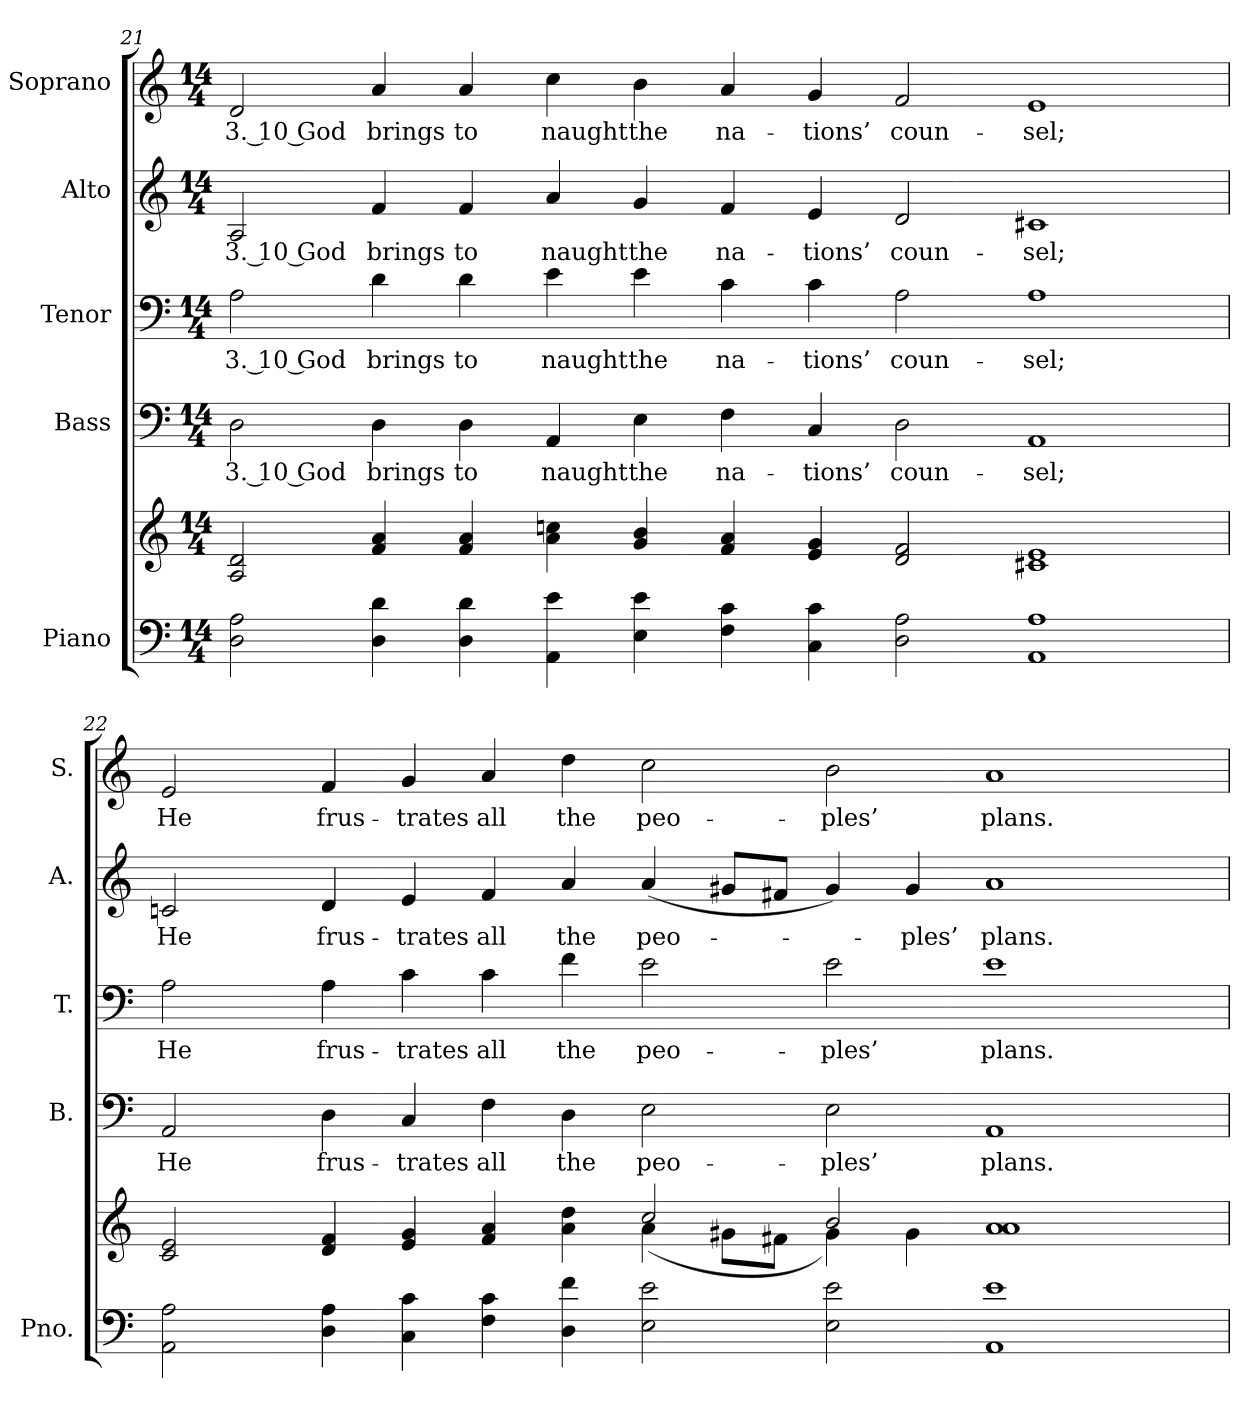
**kern	**kern	**kern	**text	**kern	**text	**kern	**text	**kern	**text
*part5	*part5	*part4	*part4	*part3	*part3	*part2	*part2	*part1	*part1
*staff6	*staff5	*staff4	*staff4	*staff3	*staff3	*staff2	*staff2	*staff1	*staff1
*I"Piano	*	*I"Bass	*	*I"Tenor	*	*I"Alto	*	*I"Soprano	*
*I'Pno.	*	*I'B.	*	*I'T.	*	*I'A.	*	*I'S.	*
!!LO:PB:g=z
*clefF4	*clefG2	*clefF4	*	*clefF4	*	*clefG2	*	*clefG2	*
*k[]	*k[]	*k[]	*	*k[]	*	*k[]	*	*k[]	*
*C:	*C:	*C:	*	*C:	*	*C:	*	*C:	*
*M14/4	*M14/4	*M14/4	*	*M14/4	*	*M14/4	*	*M14/4	*
=21	=21	=21	=21	=21	=21	=21	=21	=21	=21
!	!	!	!LO:LY:b:color=#000000	!	!	!	!	!	!
!	!	!	!	!	!LO:LY:b:color=#000000	!	!	!	!
!	!	!	!	!	!	!	!LO:LY:b:color=#000000	!	!
!	!	!	!	!	!	!	!	!	!LO:LY:b:color=#000000
2Di\ 2Ai	2Ai/ 2di	2Di\	3. 10 God	2Ai\	3. 10 God	2Ai/	3. 10 God	2di/	3. 10 God
!	!	!	!LO:LY:b:color=#000000	!	!	!	!	!	!
!	!	!	!	!	!LO:LY:b:color=#000000	!	!	!	!
!	!	!	!	!	!	!	!LO:LY:b:color=#000000	!	!
!	!	!	!	!	!	!	!	!	!LO:LY:b:color=#000000
4Di\ 4di	4fi/ 4ai	4Di\	brings	4di\	brings	4fi/	brings	4ai/	brings
!	!	!	!LO:LY:b:color=#000000	!	!	!	!	!	!
!	!	!	!	!	!LO:LY:b:color=#000000	!	!	!	!
!	!	!	!	!	!	!	!LO:LY:b:color=#000000	!	!
!	!	!	!	!	!	!	!	!	!LO:LY:b:color=#000000
4Di\ 4di	4fi/ 4ai	4Di\	to	4di\	to	4fi/	to	4ai/	to
!	!	!	!LO:LY:b:color=#000000	!	!	!	!	!	!
!	!	!	!	!	!LO:LY:b:color=#000000	!	!	!	!
!	!	!	!	!	!	!	!LO:LY:b:color=#000000	!	!
!	!	!	!	!	!	!	!	!	!LO:LY:b:color=#000000
4AAi\ 4ei	4ai\ 4ccni	4AAi/	naught	4ei\	naught	4ai/	naught	4cci\	naught
!	!	!	!LO:LY:b:color=#000000	!	!	!	!	!	!
!	!	!	!	!	!LO:LY:b:color=#000000	!	!	!	!
!	!	!	!	!	!	!	!LO:LY:b:color=#000000	!	!
!	!	!	!	!	!	!	!	!	!LO:LY:b:color=#000000
4Ei\ 4ei	4gi/ 4bi	4Ei\	the	4ei\	the	4gi/	the	4bi\	the
!	!	!	!LO:LY:b:color=#000000	!	!	!	!	!	!
!	!	!	!	!	!LO:LY:b:color=#000000	!	!	!	!
!	!	!	!	!	!	!	!LO:LY:b:color=#000000	!	!
!	!	!	!	!	!	!	!	!	!LO:LY:b:color=#000000
4Fi\ 4ci	4fi/ 4ai	4Fi\	na-	4ci\	na-	4fi/	na-	4ai/	na-
!	!	!	!LO:LY:b:color=#000000	!	!	!	!	!	!
!	!	!	!	!	!LO:LY:b:color=#000000	!	!	!	!
!	!	!	!	!	!	!	!LO:LY:b:color=#000000	!	!
!	!	!	!	!	!	!	!	!	!LO:LY:b:color=#000000
4Ci\ 4ci	4ei/ 4gi	4Ci/	-tions’	4ci\	-tions’	4ei/	-tions’	4gi/	-tions’
!	!	!	!LO:LY:b:color=#000000	!	!	!	!	!	!
!	!	!	!	!	!LO:LY:b:color=#000000	!	!	!	!
!	!	!	!	!	!	!	!LO:LY:b:color=#000000	!	!
!	!	!	!	!	!	!	!	!	!LO:LY:b:color=#000000
2Di\ 2Ai	2di/ 2fi	2Di\	coun-	2Ai\	coun-	2di/	coun-	2fi/	coun-
!	!	!	!LO:LY:b:color=#000000	!	!	!	!	!	!
!	!	!	!	!	!LO:LY:b:color=#000000	!	!	!	!
!	!	!	!	!	!	!	!LO:LY:b:color=#000000	!	!
!	!	!	!	!	!	!	!	!	!LO:LY:b:color=#000000
1AAi 1Ai	1c#Xi 1ei	1AAi	-sel;	1Ai	-sel;	1c#Xi	-sel;	1ei	-sel;
!!LO:PB:g=z
=22	=22	=22	=22	=22	=22	=22	=22	=22	=22
*	*^	*	*	*	*	*	*	*	*
!	!	!	!	!LO:LY:b:color=#000000	!	!	!	!	!	!
!	!	!	!	!	!	!LO:LY:b:color=#000000	!	!	!	!
!	!	!	!	!	!	!	!	!LO:LY:b:color=#000000	!	!
!	!	!	!	!	!	!	!	!	!	!LO:LY:b:color=#000000
2AAi\ 2Ai	2ci/ 2ei	4ryy	2AAi/	He	2Ai\	He	2cni/	He	2ei/	He
.	.	2.ryy	.	.	.	.	.	.	.	.
!	!	!	!	!LO:LY:b:color=#000000	!	!	!	!	!	!
!	!	!	!	!	!	!LO:LY:b:color=#000000	!	!	!	!
!	!	!	!	!	!	!	!	!LO:LY:b:color=#000000	!	!
!	!	!	!	!	!	!	!	!	!	!LO:LY:b:color=#000000
4Di\ 4Ai	4di/ 4fi	.	4Di\	frus-	4Ai\	frus-	4di/	frus-	4fi/	frus-
!	!	!	!	!LO:LY:b:color=#000000	!	!	!	!	!	!
!	!	!	!	!	!	!LO:LY:b:color=#000000	!	!	!	!
!	!	!	!	!	!	!	!	!LO:LY:b:color=#000000	!	!
!	!	!	!	!	!	!	!	!	!	!LO:LY:b:color=#000000
4Ci\ 4ci	4ei/ 4gi	.	4Ci/	-trates	4ci\	-trates	4ei/	-trates	4gi/	-trates
!	!	!	!	!LO:LY:b:color=#000000	!	!	!	!	!	!
!	!	!	!	!	!	!LO:LY:b:color=#000000	!	!	!	!
!	!	!	!	!	!	!	!	!LO:LY:b:color=#000000	!	!
!	!	!	!	!	!	!	!	!	!	!LO:LY:b:color=#000000
4Fi\ 4ci	4fi/ 4ai	4ryy	4Fi\	all	4ci\	all	4fi/	all	4ai/	all
!	!	!	!	!LO:LY:b:color=#000000	!	!	!	!	!	!
!	!	!	!	!	!	!LO:LY:b:color=#000000	!	!	!	!
!	!	!	!	!	!	!	!	!LO:LY:b:color=#000000	!	!
!	!	!	!	!	!	!	!	!	!	!LO:LY:b:color=#000000
4Di\ 4fi	4ai\ 4ddi	4ryy	4Di\	the	4fi\	the	4ai/	the	4ddi\	the
!	!	!	!	!LO:LY:b:color=#000000	!	!	!	!	!	!
!	!	!	!	!	!	!LO:LY:b:color=#000000	!	!	!	!
!	!	!	!	!	!	!	!	!LO:LY:b:color=#000000	!	!
!	!	!	!	!	!	!	!	!	!	!LO:LY:b:color=#000000
2Ei\ 2ei	2cci/	(4ai\	2Ei\	peo-	2ei\	peo-	(4ai/	peo-	2cci\	peo-
.	.	8g#Xi\L	.	.	.	.	8g#Xi/L	.	.	.
.	.	8f#Xi\J	.	.	.	.	8f#Xi/J	.	.	.
!	!	!	!	!LO:LY:b:color=#000000	!	!	!	!	!	!
!	!	!	!	!	!	!LO:LY:b:color=#000000	!	!	!	!
!	!	!	!	!	!	!	!	!	!	!LO:LY:b:color=#000000
2Ei\ 2ei	2bi/	4g#i\)	2Ei\	-ples’	2ei\	-ples’	4g#i/)	.	2bi\	-ples’
!	!	!	!	!	!	!	!	!LO:LY:b:color=#000000	!	!
.	.	4g#i\	.	.	.	.	4g#i/	-ples’	.	.
!	!	!	!	!LO:LY:b:color=#000000	!	!	!	!	!	!
!	!	!	!	!	!	!LO:LY:b:color=#000000	!	!	!	!
!	!	!	!	!	!	!	!	!LO:LY:b:color=#000000	!	!
!	!	!	!	!	!	!	!	!	!	!LO:LY:b:color=#000000
1AAi 1ei	1ai 1ai	2ryy	1AAi	plans.	1ei	plans.	1ai	plans.	1ai	plans.
.	.	2ryy	.	.	.	.	.	.	.	.
*	*v	*v	*	*	*	*	*	*	*	*
=	=	=	=	=	=	=	=	=	=
*-	*-	*-	*-	*-	*-	*-	*-	*-	*-
